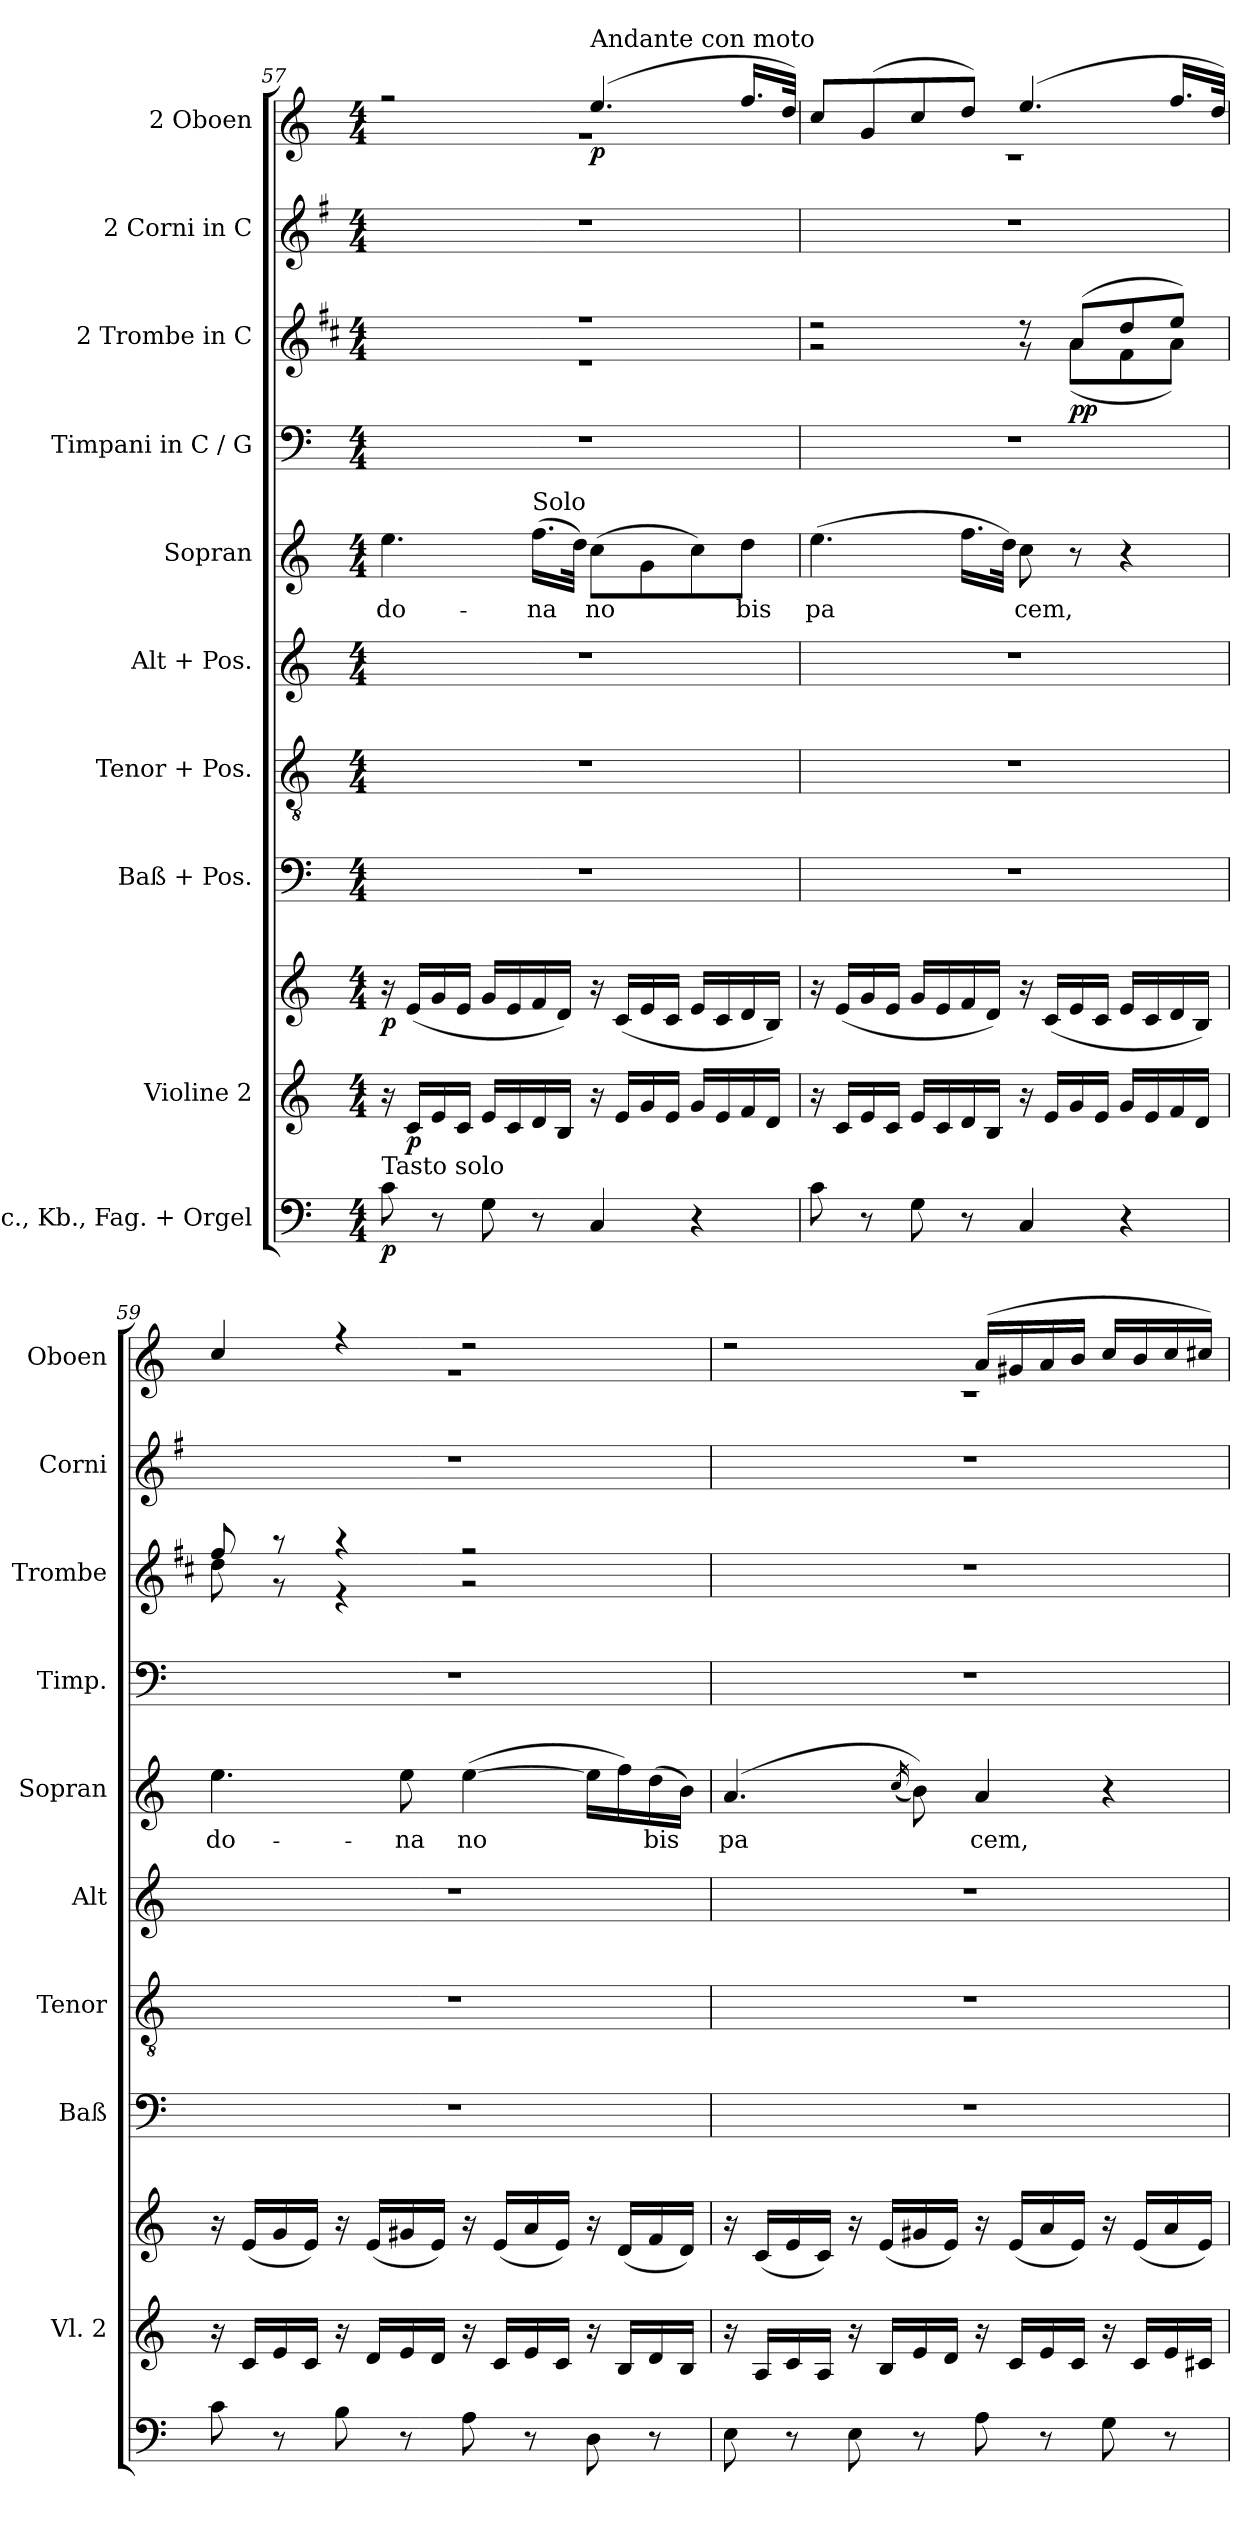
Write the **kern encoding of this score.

**kern	**dynam	**kern	**kern	**dynam	**kern	**kern	**kern	**kern	**text	**kern	**kern	**dynam	**kern	**kern	**dynam
*part10	*part10	*part9	*part9	*part9	*part8	*part7	*part6	*part5	*part5	*part4	*part3	*part3	*part2	*part1	*part1
*staff11	*staff11	*staff10	*staff9	*staff9/10	*staff8	*staff7	*staff6	*staff5	*staff5	*staff4	*staff3	*staff3	*staff2	*staff1	*staff1
*I"Vlc., Kb., Fag. + Orgel	*	*I"Violine 2	*	*	*I"Baß + Pos.	*I"Tenor + Pos.	*I"Alt + Pos.	*I"Sopran	*	*I"Timpani in C / G	*I"2 Trombe in C	*	*I"2 Corni in C	*I"2 Oboen	*
*	*	*I'Vl. 2	*	*	*I'Baß	*I'Tenor	*I'Alt	*I'Sopran	*	*I'Timp.	*I'Trombe	*	*I'Corni	*I'Oboen	*
!!LO:PB:g=z
*clefF4	*	*clefG2	*clefG2	*	*clefF4	*clefGv2	*clefG2	*clefG2	*	*clefF4	*clefG2	*	*clefG2	*clefG2	*
*	*	*	*	*	*	*	*	*	*	*	*ITrd1c2	*	*ITrd4c7	*	*
*k[]	*	*k[]	*k[]	*	*k[]	*k[]	*k[]	*k[]	*	*k[]	*k[]	*	*k[]	*k[]	*
*M4/4	*	*M4/4	*M4/4	*	*M4/4	*M4/4	*M4/4	*M4/4	*	*M4/4	*M4/4	*	*M4/4	*M4/4	*
=57	=57	=57	=57	=57	=57	=57	=57	=57	=57	=57	=57	=57	=57	=57	=57
!LO:TX:a:t=Tasto solo	!	!	!	!	!	!	!	!	!	!	!	!	!	!	!
!	!LO:DY:b	!	!	!LO:DY:b	!	!	!	!	!LO:LY:b	!	!	!	!	!	!
*	*	*	*	*	*	*	*	*	*	*	*^	*	*	*^	*
8c\	p	16r	16r	p	1r	1r	1r	4.ee\	do-	1r	1r	1r	.	1r	2r	1r	.
!	!	!	!	!LO:DY:b=2	!	!	!	!	!	!	!	!	!	!	!	!	!
.	.	16c/LL	(<16e/LL	p	.	.	.	.	.	.	.	.	.	.	.	.	.
8r	.	16e/	16g/	.	.	.	.	.	.	.	.	.	.	.	.	.	.
.	.	16c/JJ	16e/JJ	.	.	.	.	.	.	.	.	.	.	.	.	.	.
8G\	.	16e/LL	16g/LL	.	.	.	.	.	.	.	.	.	.	.	.	.	.
.	.	16c/	16e/	.	.	.	.	.	.	.	.	.	.	.	.	.	.
!	!	!	!	!	!	!	!	!LO:TX:a:t=Solo	!	!	!	!	!	!	!	!	!
!	!	!	!	!	!	!	!	!	!LO:LY:b	!	!	!	!	!	!	!	!
8r	.	16d/	16f/	.	.	.	.	(>16.ff\LL	na	.	.	.	.	.	.	.	.
.	.	16B/JJ	16d/JJ)	.	.	.	.	.	.	.	.	.	.	.	.	.	.
.	.	.	.	.	.	.	.	32dd\JJk)	.	.	.	.	.	.	.	.	.
!	!	!	!	!	!	!	!	!	!	!	!	!	!	!	!LO:TX:a:t=Andante con moto	!	!
!	!	!	!	!	!	!	!	!	!LO:LY:b	!	!	!	!	!	!	!	!LO:DY:b
4C/	.	16r	16r	.	.	.	.	(>8cc\L	no	.	.	.	.	.	(>4.ee/	.	p
.	.	16e/LL	(<16c/LL	.	.	.	.	.	.	.	.	.	.	.	.	.	.
.	.	16g/	16e/	.	.	.	.	8g\	.	.	.	.	.	.	.	.	.
.	.	16e/JJ	16c/JJ	.	.	.	.	.	.	.	.	.	.	.	.	.	.
4r	.	16g/LL	16e/LL	.	.	.	.	8cc\)	.	.	.	.	.	.	.	.	.
.	.	16e/	16c/	.	.	.	.	.	.	.	.	.	.	.	.	.	.
!	!	!	!	!	!	!	!	!	!LO:LY:b	!	!	!	!	!	!	!	!
.	.	16f/	16d/	.	.	.	.	8dd\J	bis	.	.	.	.	.	16.ff/LL	.	.
.	.	16d/JJ	16B/JJ)	.	.	.	.	.	.	.	.	.	.	.	.	.	.
.	.	.	.	.	.	.	.	.	.	.	.	.	.	.	32dd/JJk)	.	.
=58	=58	=58	=58	=58	=58	=58	=58	=58	=58	=58	=58	=58	=58	=58	=58	=58	=58
!	!	!	!	!	!	!	!	!	!LO:LY:b	!	!	!	!	!	!	!	!
8c\	.	16r	16r	.	1r	1r	1r	(>4.ee\	pa	1r	2r	2r	.	1r	8cc/L	1r	.
.	.	16c/LL	(<16e/LL	.	.	.	.	.	.	.	.	.	.	.	.	.	.
8r	.	16e/	16g/	.	.	.	.	.	.	.	.	.	.	.	(>8g/	.	.
.	.	16c/JJ	16e/JJ	.	.	.	.	.	.	.	.	.	.	.	.	.	.
8G\	.	16e/LL	16g/LL	.	.	.	.	.	.	.	.	.	.	.	8cc/	.	.
.	.	16c/	16e/	.	.	.	.	.	.	.	.	.	.	.	.	.	.
8r	.	16d/	16f/	.	.	.	.	16.ff\LL	.	.	.	.	.	.	8dd/J)	.	.
.	.	16B/JJ	16d/JJ)	.	.	.	.	.	.	.	.	.	.	.	.	.	.
.	.	.	.	.	.	.	.	32dd\JJk)	.	.	.	.	.	.	.	.	.
!	!	!	!	!	!	!	!	!	!LO:LY:b	!	!	!	!	!	!	!	!
4C/	.	16r	16r	.	.	.	.	8cc\	cem,	.	8r	8r	.	.	(>4.ee/	.	.
.	.	16e/LL	(<16c/LL	.	.	.	.	.	.	.	.	.	.	.	.	.	.
!	!	!	!	!	!	!	!	!	!	!	!	!	!LO:DY:b	!	!	!	!
!	!	!	!	!	!	!	!	!	!	!	!	!	!LO:DY:n=1:b	!	!	!	!
.	.	16g/	16e/	.	.	.	.	8r	.	.	(>8g/L	(<8g\L	p p	.	.	.	.
.	.	16e/JJ	16c/JJ	.	.	.	.	.	.	.	.	.	.	.	.	.	.
4r	.	16g/LL	16e/LL	.	.	.	.	4r	.	.	8cc/	8e\	.	.	.	.	.
.	.	16e/	16c/	.	.	.	.	.	.	.	.	.	.	.	.	.	.
.	.	16f/	16d/	.	.	.	.	.	.	.	8dd/J)	8g\J)	.	.	16.ff/LL	.	.
.	.	16d/JJ	16B/JJ)	.	.	.	.	.	.	.	.	.	.	.	.	.	.
.	.	.	.	.	.	.	.	.	.	.	.	.	.	.	32dd/JJk)	.	.
=59	=59	=59	=59	=59	=59	=59	=59	=59	=59	=59	=59	=59	=59	=59	=59	=59	=59
!	!	!	!	!	!	!	!	!	!LO:LY:b	!	!	!	!	!	!	!	!
8c\	.	16r	16r	.	1r	1r	1r	4.ee\	do-	1r	8ee/	8cc\	.	1r	4cc/	1r	.
.	.	16c/LL	(<16e/LL	.	.	.	.	.	.	.	.	.	.	.	.	.	.
8r	.	16e/	16g/	.	.	.	.	.	.	.	8r	8r	.	.	.	.	.
.	.	16c/JJ	16e/JJ)	.	.	.	.	.	.	.	.	.	.	.	.	.	.
8B\	.	16r	16r	.	.	.	.	.	.	.	4r	4r	.	.	4r	.	.
.	.	16d/LL	(<16e/LL	.	.	.	.	.	.	.	.	.	.	.	.	.	.
!	!	!	!	!	!	!	!	!	!LO:LY:b	!	!	!	!	!	!	!	!
8r	.	16e/	16g#X/	.	.	.	.	8ee\	na	.	.	.	.	.	.	.	.
.	.	16d/JJ	16e/JJ)	.	.	.	.	.	.	.	.	.	.	.	.	.	.
!	!	!	!	!	!	!	!	!	!LO:LY:b	!	!	!	!	!	!	!	!
8A\	.	16r	16r	.	.	.	.	(>[4ee\	no	.	2r	2r	.	.	2r	.	.
.	.	16c/LL	(<16e/LL	.	.	.	.	.	.	.	.	.	.	.	.	.	.
8r	.	16e/	16a/	.	.	.	.	.	.	.	.	.	.	.	.	.	.
.	.	16c/JJ	16e/JJ)	.	.	.	.	.	.	.	.	.	.	.	.	.	.
8D\	.	16r	16r	.	.	.	.	16ee\LL]	.	.	.	.	.	.	.	.	.
.	.	16B/LL	(<16d/LL	.	.	.	.	16ff\)	.	.	.	.	.	.	.	.	.
!	!	!	!	!	!	!	!	!	!LO:LY:b	!	!	!	!	!	!	!	!
8r	.	16d/	16f/	.	.	.	.	(>16dd\	bis	.	.	.	.	.	.	.	.
.	.	16B/JJ	16d/JJ)	.	.	.	.	16b\JJ)	.	.	.	.	.	.	.	.	.
*	*	*	*	*	*	*	*	*	*	*	*v	*v	*	*	*	*	*
!!LO:PB:g=z	!!
=60	=60	=60	=60	=60	=60	=60	=60	=60	=60	=60	=60	=60	=60	=60	=60	=60
!	!	!	!	!	!	!	!	!	!LO:LY:b	!	!	!	!	!	!	!
8E\	.	16r	16r	.	1r	1r	1r	(>4.a/	pa	1r	1r	.	1r	2r	1r	.
.	.	16A/LL	(<16c/LL	.	.	.	.	.	.	.	.	.	.	.	.	.
8r	.	16c/	16e/	.	.	.	.	.	.	.	.	.	.	.	.	.
.	.	16A/JJ	16c/JJ)	.	.	.	.	.	.	.	.	.	.	.	.	.
8E\	.	16r	16r	.	.	.	.	.	.	.	.	.	.	.	.	.
.	.	16B/LL	(<16e/LL	.	.	.	.	.	.	.	.	.	.	.	.	.
.	.	.	.	.	.	.	.	(<16qcc/	.	.	.	.	.	.	.	.
8r	.	16e/	16g#X/	.	.	.	.	8b\))	.	.	.	.	.	.	.	.
.	.	16d/JJ	16e/JJ)	.	.	.	.	.	.	.	.	.	.	.	.	.
!	!	!	!	!	!	!	!	!	!LO:LY:b	!	!	!	!	!	!	!
8A\	.	16r	16r	.	.	.	.	4a/	cem,	.	.	.	.	(>16a/LL	.	.
.	.	16c/LL	(<16e/LL	.	.	.	.	.	.	.	.	.	.	16g#X/	.	.
8r	.	16e/	16a/	.	.	.	.	.	.	.	.	.	.	16a/	.	.
.	.	16c/JJ	16e/JJ)	.	.	.	.	.	.	.	.	.	.	16b/JJ	.	.
8G\	.	16r	16r	.	.	.	.	4r	.	.	.	.	.	16cc/LL	.	.
.	.	16c/LL	(<16e/LL	.	.	.	.	.	.	.	.	.	.	16b/	.	.
8r	.	16e/	16a/	.	.	.	.	.	.	.	.	.	.	16cc/	.	.
.	.	16c#X/JJ	16e/JJ)	.	.	.	.	.	.	.	.	.	.	16cc#X/JJ)	.	.
*	*	*	*	*	*	*	*	*	*	*	*	*	*	*v	*v	*
=	=	=	=	=	=	=	=	=	=	=	=	=	=	=	=
*-	*-	*-	*-	*-	*-	*-	*-	*-	*-	*-	*-	*-	*-	*-	*-
